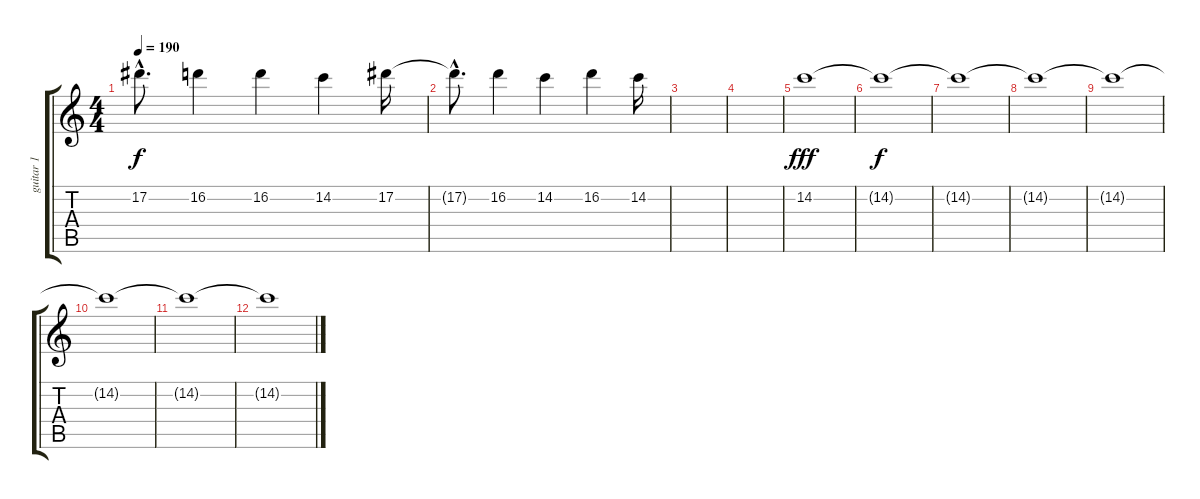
\track ("guitar 1" "guitar 1") {instrument distortionguitar}
\staff {score tabs}
\tuning (Eb4 Bb3 Gb3 Db3 Ab2 Eb2) {hide}
\ts (4 4)
\tempo 190
\clef g2
\ks c
17.2{hac t}.8{d dy f} 16.2.4 16.2.4 14.2.4 17.2.16 |
17.2{hac t}.8{d} 16.2.4 14.2.4 16.2.4 14.2.16 |
|
|
14.2.1{dy fff volume 14} |
14.2{t}.1{dy f volume 5} |
14.2{t}.1 |
14.2{t}.1 |
14.2{t}.1 |
14.2{t}.1 |
14.2{t}.1{volume 0} |
14.2{t}.1
